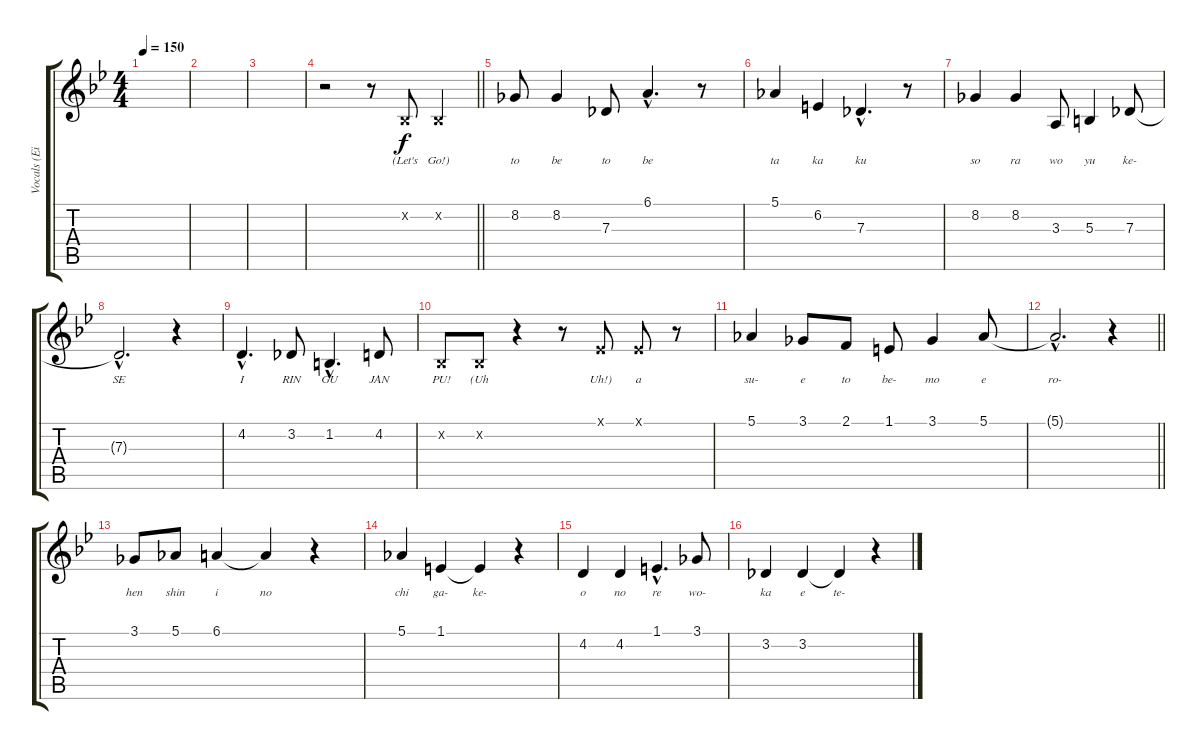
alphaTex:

\track ("Vocals (Eizo)" "Vocals (Ei") {instrument flute}
\staff {score tabs}
\tuning (Eb4 Bb3 Gb3 Db3 Ab2 Eb2) {hide}
\ts (4 4)
\tempo 150
\clef g2
\ks bb
|
|
|
\barLineRight lightlight
r.2 r.8 0.2{x}.8{lyrics (0 "(Let's") lyrics (1 "") lyrics (2 "") lyrics (3 "") lyrics (4 "")} 0.2{x}.4{lyrics (0 "Go!)") lyrics (1 "") lyrics (2 "") lyrics (3 "") lyrics (4 "")} |
8.2.8{lyrics (0 "to") lyrics (1 "") lyrics (2 "") lyrics (3 "") lyrics (4 "")} 8.2.4{lyrics (0 "be") lyrics (1 "") lyrics (2 "") lyrics (3 "") lyrics (4 "")} 7.3.8{lyrics (0 "to") lyrics (1 "") lyrics (2 "") lyrics (3 "") lyrics (4 "")} 6.1{hac}.4{d lyrics (0 "be") lyrics (1 "") lyrics (2 "") lyrics (3 "") lyrics (4 "")} r.8 |
5.1.4{lyrics (0 "ta") lyrics (1 "") lyrics (2 "") lyrics (3 "") lyrics (4 "")} 6.2.4{lyrics (0 "ka") lyrics (1 "") lyrics (2 "") lyrics (3 "") lyrics (4 "")} 7.3{hac}.4{d lyrics (0 "ku") lyrics (1 "") lyrics (2 "") lyrics (3 "") lyrics (4 "")} r.8 |
8.2.4{lyrics (0 "so") lyrics (1 "") lyrics (2 "") lyrics (3 "") lyrics (4 "")} 8.2.4{lyrics (0 "ra") lyrics (1 "") lyrics (2 "") lyrics (3 "") lyrics (4 "")} 3.3.8{lyrics (0 "wo") lyrics (1 "") lyrics (2 "") lyrics (3 "") lyrics (4 "")} 5.3.4{lyrics (0 "yu") lyrics (1 "") lyrics (2 "") lyrics (3 "") lyrics (4 "")} 7.3.8{lyrics (0 "ke-") lyrics (1 "") lyrics (2 "") lyrics (3 "") lyrics (4 "")} |
7.3{hac t}.2{d lyrics (0 "SE") lyrics (1 "") lyrics (2 "") lyrics (3 "") lyrics (4 "")} r.4 |
4.2{hac}.4{d lyrics (0 "I") lyrics (1 "") lyrics (2 "") lyrics (3 "") lyrics (4 "")} 3.2.8{lyrics (0 "RIN") lyrics (1 "") lyrics (2 "") lyrics (3 "") lyrics (4 "")} 1.2{hac}.4{d lyrics (0 "GU") lyrics (1 "") lyrics (2 "") lyrics (3 "") lyrics (4 "")} 4.2.8{lyrics (0 "JAN") lyrics (1 "") lyrics (2 "") lyrics (3 "") lyrics (4 "")} |
0.2{x}.8{lyrics (0 "PU!") lyrics (1 "") lyrics (2 "") lyrics (3 "") lyrics (4 "")} 0.2{x}.8{lyrics (0 "(Uh") lyrics (1 "") lyrics (2 "") lyrics (3 "") lyrics (4 "")} r.4 r.8 0.1{x}.8{lyrics (0 "Uh!)") lyrics (1 "") lyrics (2 "") lyrics (3 "") lyrics (4 "")} 0.1{x}.8{lyrics (0 "a") lyrics (1 "") lyrics (2 "") lyrics (3 "") lyrics (4 "")} r.8 |
5.1.4{lyrics (0 "su-") lyrics (1 "") lyrics (2 "") lyrics (3 "") lyrics (4 "")} 3.1.8{lyrics (0 "e") lyrics (1 "") lyrics (2 "") lyrics (3 "") lyrics (4 "")} 2.1.8{lyrics (0 "to") lyrics (1 "") lyrics (2 "") lyrics (3 "") lyrics (4 "")} 1.1.8{lyrics (0 "be-") lyrics (1 "") lyrics (2 "") lyrics (3 "") lyrics (4 "")} 3.1.4{lyrics (0 "mo") lyrics (1 "") lyrics (2 "") lyrics (3 "") lyrics (4 "")} 5.1.8{lyrics (0 "e") lyrics (1 "") lyrics (2 "") lyrics (3 "") lyrics (4 "")} |
\barLineRight lightlight
5.1{hac t}.2{d lyrics (0 "ro-") lyrics (1 "") lyrics (2 "") lyrics (3 "") lyrics (4 "")} r.4 |
3.1.8{lyrics (0 "hen") lyrics (1 "") lyrics (2 "") lyrics (3 "") lyrics (4 "")} 5.1.8{lyrics (0 "shin") lyrics (1 "") lyrics (2 "") lyrics (3 "") lyrics (4 "")} 6.1.4{lyrics (0 "i") lyrics (1 "") lyrics (2 "") lyrics (3 "") lyrics (4 "")} 6.1{t}.4{lyrics (0 "no") lyrics (1 "") lyrics (2 "") lyrics (3 "") lyrics (4 "")} r.4 |
5.1.4{lyrics (0 "chi") lyrics (1 "") lyrics (2 "") lyrics (3 "") lyrics (4 "")} 1.1.4{lyrics (0 "ga-") lyrics (1 "") lyrics (2 "") lyrics (3 "") lyrics (4 "")} 1.1{t}.4{lyrics (0 "ke-") lyrics (1 "") lyrics (2 "") lyrics (3 "") lyrics (4 "")} r.4 |
4.2.4{lyrics (0 "o") lyrics (1 "") lyrics (2 "") lyrics (3 "") lyrics (4 "")} 4.2.4{lyrics (0 "no") lyrics (1 "") lyrics (2 "") lyrics (3 "") lyrics (4 "")} 1.1{hac}.4{d lyrics (0 "re") lyrics (1 "") lyrics (2 "") lyrics (3 "") lyrics (4 "")} 3.1.8{lyrics (0 "wo-") lyrics (1 "") lyrics (2 "") lyrics (3 "") lyrics (4 "")} |
3.2.4{lyrics (0 "ka") lyrics (1 "") lyrics (2 "") lyrics (3 "") lyrics (4 "")} 3.2.4{lyrics (0 "e") lyrics (1 "") lyrics (2 "") lyrics (3 "") lyrics (4 "")} 3.2{t}.4{lyrics (0 "te-") lyrics (1 "") lyrics (2 "") lyrics (3 "") lyrics (4 "")} r.4
